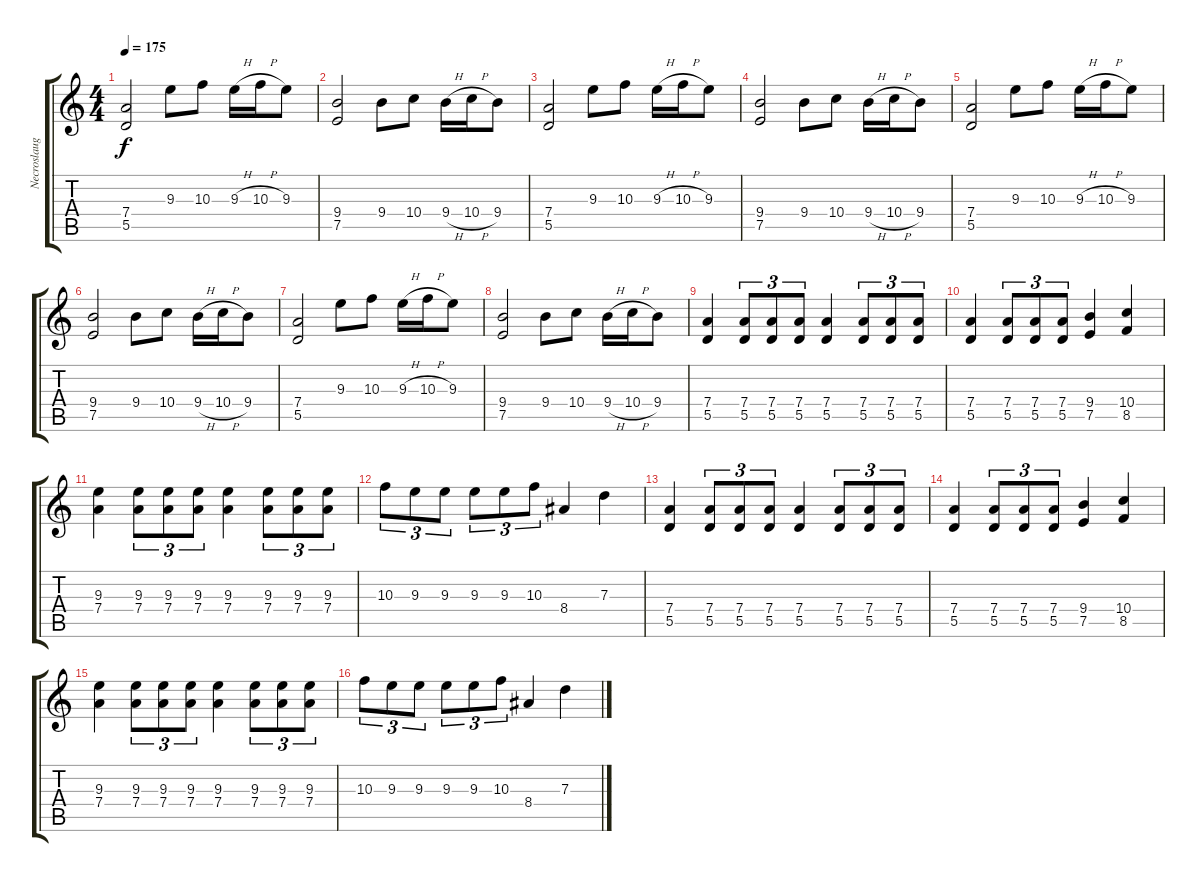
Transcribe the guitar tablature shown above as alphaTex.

\track ("Necroslaughter" "Necroslaug") {instrument distortionguitar}
\staff {score tabs}
\tuning (E4 B3 G3 D3 A2 E2) {hide}
\ts (4 4)
\tempo 175
\clef g2
\ks c
(7.4 5.5).2{dy f} 9.3.8 10.3.8 9.3{h}.16 10.3{h}.16 9.3.8 |
(9.4 7.5).2 9.4.8 10.4.8 9.4{h}.16 10.4{h}.16 9.4.8 |
(7.4 5.5).2 9.3.8 10.3.8 9.3{h}.16 10.3{h}.16 9.3.8 |
(9.4 7.5).2 9.4.8 10.4.8 9.4{h}.16 10.4{h}.16 9.4.8 |
(7.4 5.5).2 9.3.8 10.3.8 9.3{h}.16 10.3{h}.16 9.3.8 |
(9.4 7.5).2 9.4.8 10.4.8 9.4{h}.16 10.4{h}.16 9.4.8 |
(7.4 5.5).2 9.3.8 10.3.8 9.3{h}.16 10.3{h}.16 9.3.8 |
(9.4 7.5).2 9.4.8 10.4.8 9.4{h}.16 10.4{h}.16 9.4.8 |
(7.4 5.5).4 (7.4 5.5).8{tu (3 2)} (7.4 5.5).8{tu (3 2)} (7.4 5.5).8{tu (3 2)} (7.4 5.5).4 (7.4 5.5).8{tu (3 2)} (7.4 5.5).8{tu (3 2)} (7.4 5.5).8{tu (3 2)} |
(7.4 5.5).4 (7.4 5.5).8{tu (3 2)} (7.4 5.5).8{tu (3 2)} (7.4 5.5).8{tu (3 2)} (9.4 7.5).4 (10.4 8.5).4 |
(9.3 7.4).4 (9.3 7.4).8{tu (3 2)} (9.3 7.4).8{tu (3 2)} (9.3 7.4).8{tu (3 2)} (9.3 7.4).4 (9.3 7.4).8{tu (3 2)} (9.3 7.4).8{tu (3 2)} (9.3 7.4).8{tu (3 2)} |
10.3.8{tu (3 2)} 9.3.8{tu (3 2)} 9.3.8{tu (3 2)} 9.3.8{tu (3 2)} 9.3.8{tu (3 2)} 10.3.8{tu (3 2)} 8.4.4 7.3.4 |
(7.4 5.5).4 (7.4 5.5).8{tu (3 2)} (7.4 5.5).8{tu (3 2)} (7.4 5.5).8{tu (3 2)} (7.4 5.5).4 (7.4 5.5).8{tu (3 2)} (7.4 5.5).8{tu (3 2)} (7.4 5.5).8{tu (3 2)} |
(7.4 5.5).4 (7.4 5.5).8{tu (3 2)} (7.4 5.5).8{tu (3 2)} (7.4 5.5).8{tu (3 2)} (9.4 7.5).4 (10.4 8.5).4 |
(9.3 7.4).4 (9.3 7.4).8{tu (3 2)} (9.3 7.4).8{tu (3 2)} (9.3 7.4).8{tu (3 2)} (9.3 7.4).4 (9.3 7.4).8{tu (3 2)} (9.3 7.4).8{tu (3 2)} (9.3 7.4).8{tu (3 2)} |
10.3.8{tu (3 2)} 9.3.8{tu (3 2)} 9.3.8{tu (3 2)} 9.3.8{tu (3 2)} 9.3.8{tu (3 2)} 10.3.8{tu (3 2)} 8.4.4 7.3.4
